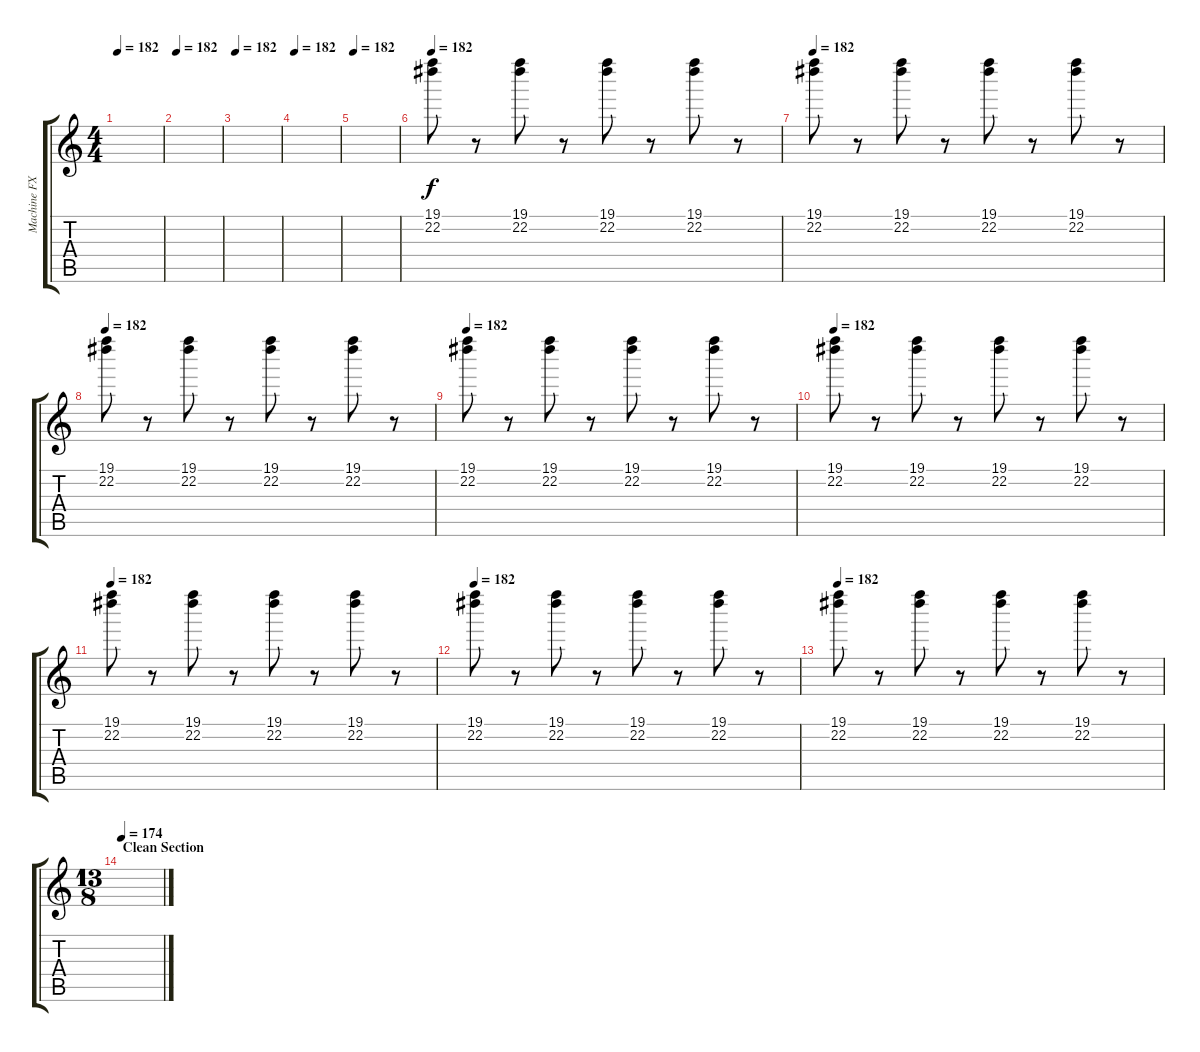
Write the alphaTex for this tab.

\track ("Machine FX" "Machine FX") {instrument electricbasspick}
\staff {score tabs}
\tuning (Bb4 F4 Db4 Ab3 Eb3 Bb2) {hide}
\ts (4 4)
\tempo 182
\clef g2
\ks c
|
\tempo 182
|
\tempo 182
|
\tempo 182
|
\tempo 182
|
\tempo 182
(19.1 22.2).8{dy f} r.8 (19.1 22.2).8 r.8 (19.1 22.2).8 r.8 (19.1 22.2).8 r.8 |
\tempo 182
(19.1 22.2).8 r.8 (19.1 22.2).8 r.8 (19.1 22.2).8 r.8 (19.1 22.2).8 r.8 |
\tempo 182
(19.1 22.2).8 r.8 (19.1 22.2).8 r.8 (19.1 22.2).8 r.8 (19.1 22.2).8 r.8 |
\tempo 182
(19.1 22.2).8 r.8 (19.1 22.2).8 r.8 (19.1 22.2).8 r.8 (19.1 22.2).8 r.8 |
\tempo 182
(19.1 22.2).8 r.8 (19.1 22.2).8 r.8 (19.1 22.2).8 r.8 (19.1 22.2).8 r.8 |
\tempo 182
(19.1 22.2).8 r.8 (19.1 22.2).8 r.8 (19.1 22.2).8 r.8 (19.1 22.2).8 r.8 |
\tempo 182
(19.1 22.2).8 r.8 (19.1 22.2).8 r.8 (19.1 22.2).8 r.8 (19.1 22.2).8 r.8 |
\tempo 182
(19.1 22.2).8 r.8 (19.1 22.2).8 r.8 (19.1 22.2).8 r.8 (19.1 22.2).8 r.8 |
\ts (13 8)
\section ("" "Clean Section")
\tempo 174
